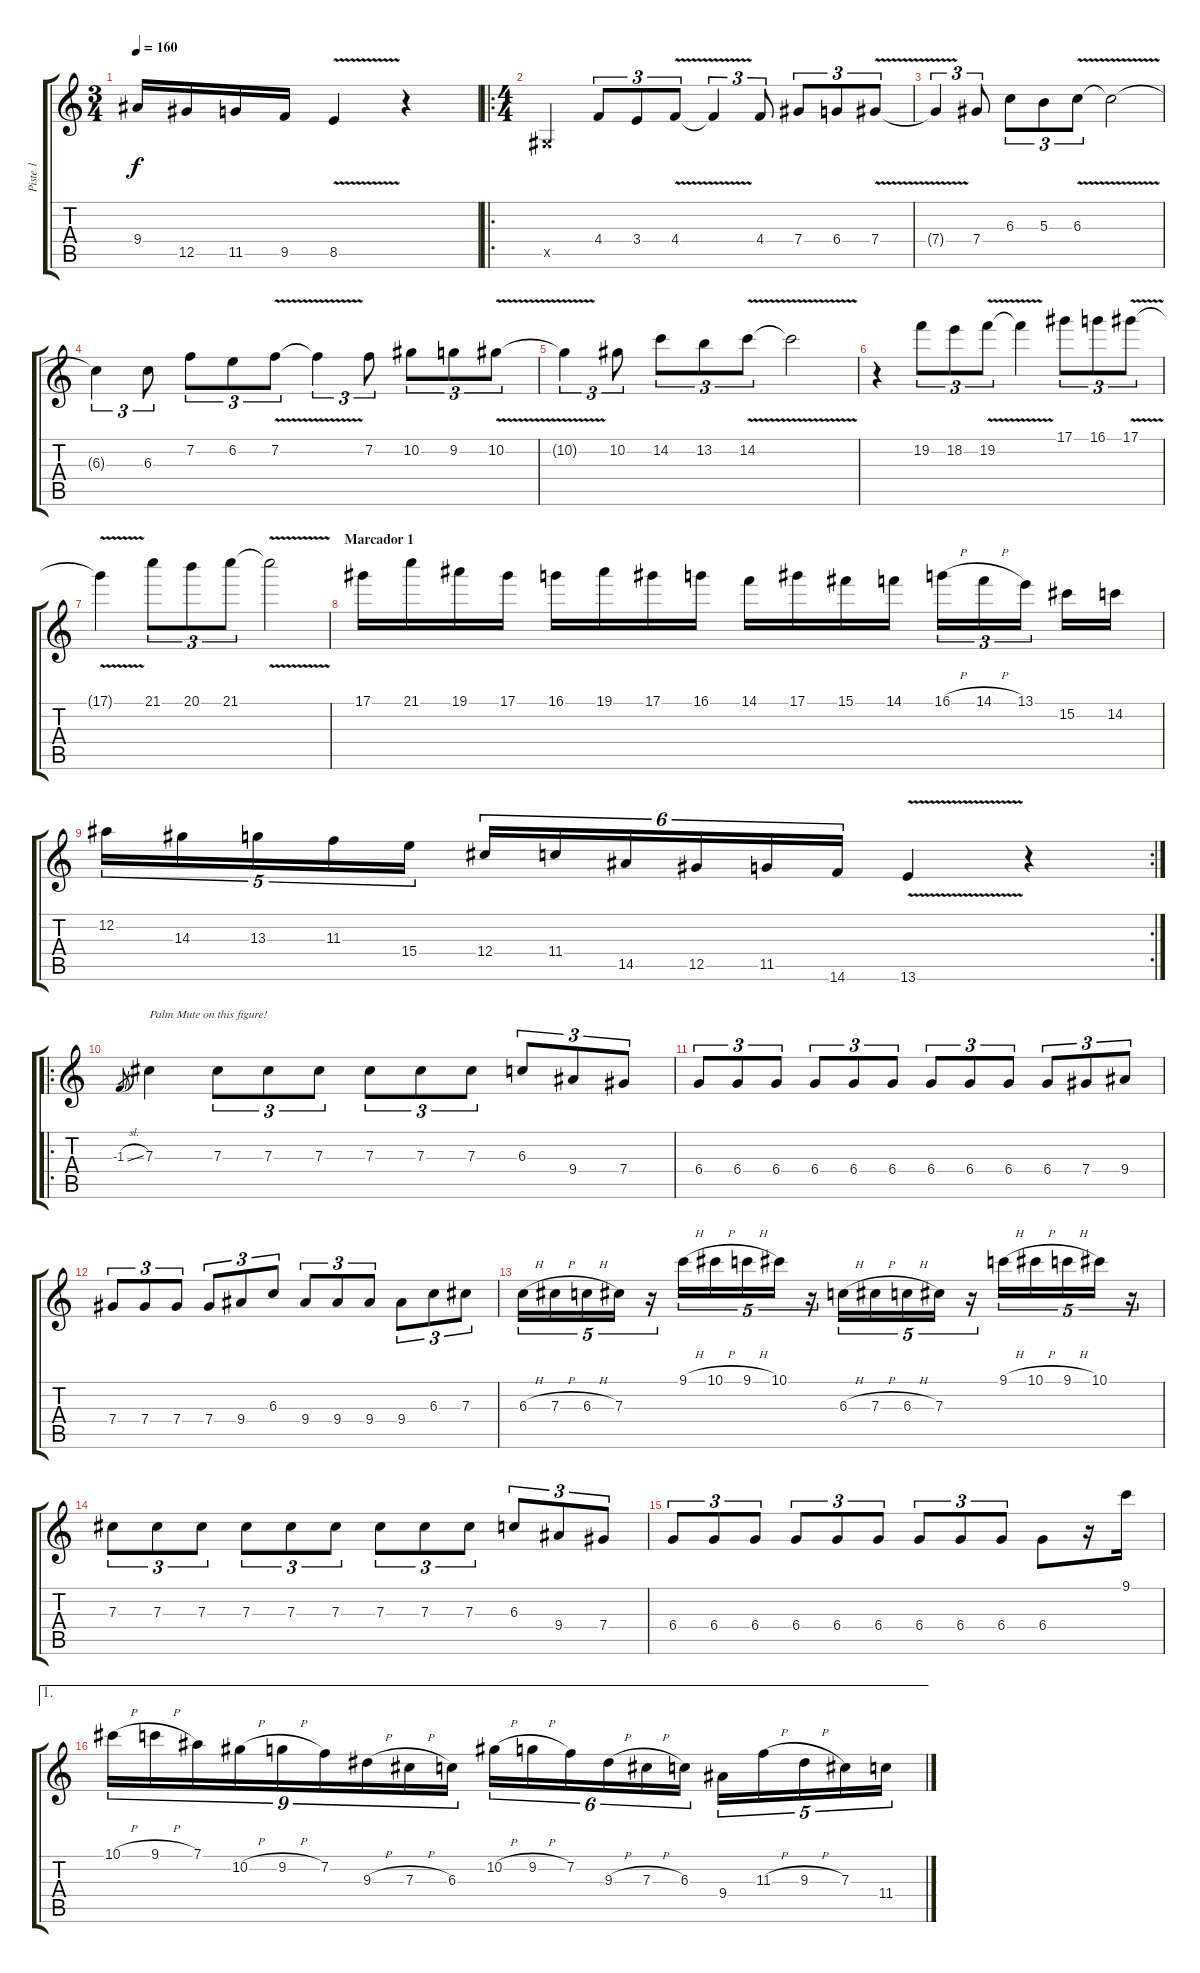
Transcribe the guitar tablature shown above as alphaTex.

\track ("Piste 1" "Piste 1") {instrument distortionguitar}
\staff {score tabs}
\tuning (Eb4 Bb3 Gb3 Db3 Ab2 Eb2) {hide}
\ts (3 4)
\tempo 160
\clef g2
\ks c
9.4.16{dy f} 12.5.16 11.5.16 9.5.16 8.5{v}.4 r.4 |
\ro
\ts (4 4)
0.5{x}.4 4.4.8{tu (3 2)} 3.4.8{tu (3 2)} 4.4{v}.8{tu (3 2)} 4.4{t}.4{tu (3 2)} 4.4.8{tu (3 2)} 7.4.8{tu (3 2)} 6.4.8{tu (3 2)} 7.4{v}.8{tu (3 2)} |
7.4{t}.4{tu (3 2)} 7.4.8{tu (3 2)} 6.3.8{tu (3 2)} 5.3.8{tu (3 2)} 6.3{v}.8{tu (3 2)} 6.3{t}.2 |
6.3{t}.4{tu (3 2)} 6.3.8{tu (3 2)} 7.2.8{tu (3 2)} 6.2.8{tu (3 2)} 7.2{v}.8{tu (3 2)} 7.2{t}.4{tu (3 2)} 7.2.8{tu (3 2)} 10.2.8{tu (3 2)} 9.2.8{tu (3 2)} 10.2{v}.8{tu (3 2)} |
10.2{t}.4{tu (3 2)} 10.2.8{tu (3 2)} 14.2.8{tu (3 2)} 13.2.8{tu (3 2)} 14.2{v}.8{tu (3 2)} 14.2{t}.2 |
r.4 19.2.8{tu (3 2)} 18.2.8{tu (3 2)} 19.2{v}.8{tu (3 2)} 19.2{t}.4 17.1.8{tu (3 2)} 16.1.8{tu (3 2)} 17.1{v}.8{tu (3 2)} |
17.1{t}.4 21.1.8{tu (3 2)} 20.1.8{tu (3 2)} 21.1.8{tu (3 2)} 21.1{v t}.2 |
\section ("" "Marcador 1")
17.1.16 21.1.16 19.1.16 17.1.16 16.1.16 19.1.16 17.1.16 16.1.16 14.1.16 17.1.16 15.1.16 14.1.16 16.1{h}.16{tu (3 2)} 14.1{h}.16{tu (3 2)} 13.1.16{tu (3 2)} 15.2.16 14.2.16 |
\rc 2
12.2.16{tu (5 4)} 14.3.16{tu (5 4)} 13.3.16{tu (5 4)} 11.3.16{tu (5 4)} 15.4.16{tu (5 4)} 12.4.16{tu (6 4)} 11.4.16{tu (6 4)} 14.5.16{tu (6 4)} 12.5.16{tu (6 4)} 11.5.16{tu (6 4)} 14.6.16{tu (6 4)} 13.6{v}.4 r.4 |
\ro
-1.3{sl}.8{gr} 7.3.4{txt "Palm Mute on this figure!"} 7.3.8{tu (3 2)} 7.3.8{tu (3 2)} 7.3.8{tu (3 2)} 7.3.8{tu (3 2)} 7.3.8{tu (3 2)} 7.3.8{tu (3 2)} 6.3.8{tu (3 2)} 9.4.8{tu (3 2)} 7.4.8{tu (3 2)} |
6.4.8{tu (3 2)} 6.4.8{tu (3 2)} 6.4.8{tu (3 2)} 6.4.8{tu (3 2)} 6.4.8{tu (3 2)} 6.4.8{tu (3 2)} 6.4.8{tu (3 2)} 6.4.8{tu (3 2)} 6.4.8{tu (3 2)} 6.4.8{tu (3 2)} 7.4.8{tu (3 2)} 9.4.8{tu (3 2)} |
7.4.8{tu (3 2)} 7.4.8{tu (3 2)} 7.4.8{tu (3 2)} 7.4.8{tu (3 2)} 9.4.8{tu (3 2)} 6.3.8{tu (3 2)} 9.4.8{tu (3 2)} 9.4.8{tu (3 2)} 9.4.8{tu (3 2)} 9.4.8{tu (3 2)} 6.3.8{tu (3 2)} 7.3.8{tu (3 2)} |
6.3{h}.16{tu (5 4)} 7.3{h}.16{tu (5 4)} 6.3{h}.16{tu (5 4)} 7.3.16{tu (5 4)} r.16{tu (5 4)} 9.1{h}.16{tu (5 4)} 10.1{h}.16{tu (5 4)} 9.1{h}.16{tu (5 4)} 10.1.16{tu (5 4)} r.16{tu (5 4)} 6.3{h}.16{tu (5 4)} 7.3{h}.16{tu (5 4)} 6.3{h}.16{tu (5 4)} 7.3.16{tu (5 4)} r.16{tu (5 4)} 9.1{h}.16{tu (5 4)} 10.1{h}.16{tu (5 4)} 9.1{h}.16{tu (5 4)} 10.1.16{tu (5 4)} r.16{tu (5 4)} |
7.3.8{tu (3 2)} 7.3.8{tu (3 2)} 7.3.8{tu (3 2)} 7.3.8{tu (3 2)} 7.3.8{tu (3 2)} 7.3.8{tu (3 2)} 7.3.8{tu (3 2)} 7.3.8{tu (3 2)} 7.3.8{tu (3 2)} 6.3.8{tu (3 2)} 9.4.8{tu (3 2)} 7.4.8{tu (3 2)} |
6.4.8{tu (3 2)} 6.4.8{tu (3 2)} 6.4.8{tu (3 2)} 6.4.8{tu (3 2)} 6.4.8{tu (3 2)} 6.4.8{tu (3 2)} 6.4.8{tu (3 2)} 6.4.8{tu (3 2)} 6.4.8{tu (3 2)} 6.4.8 r.16 9.1.16 |
\ae 1
10.1{h}.16{tu (9 8)} 9.1{h}.16{tu (9 8)} 7.1.16{tu (9 8)} 10.2{h}.16{tu (9 8)} 9.2{h}.16{tu (9 8)} 7.2.16{tu (9 8)} 9.3{h}.16{tu (9 8)} 7.3{h}.16{tu (9 8)} 6.3.16{tu (9 8)} 10.2{h}.16{tu (6 4)} 9.2{h}.16{tu (6 4)} 7.2.16{tu (6 4)} 9.3{h}.16{tu (6 4)} 7.3{h}.16{tu (6 4)} 6.3.16{tu (6 4)} 9.4.16{tu (5 4)} 11.3{h}.16{tu (5 4)} 9.3{h}.16{tu (5 4)} 7.3.16{tu (5 4)} 11.4{h}.16{tu (5 4)}
